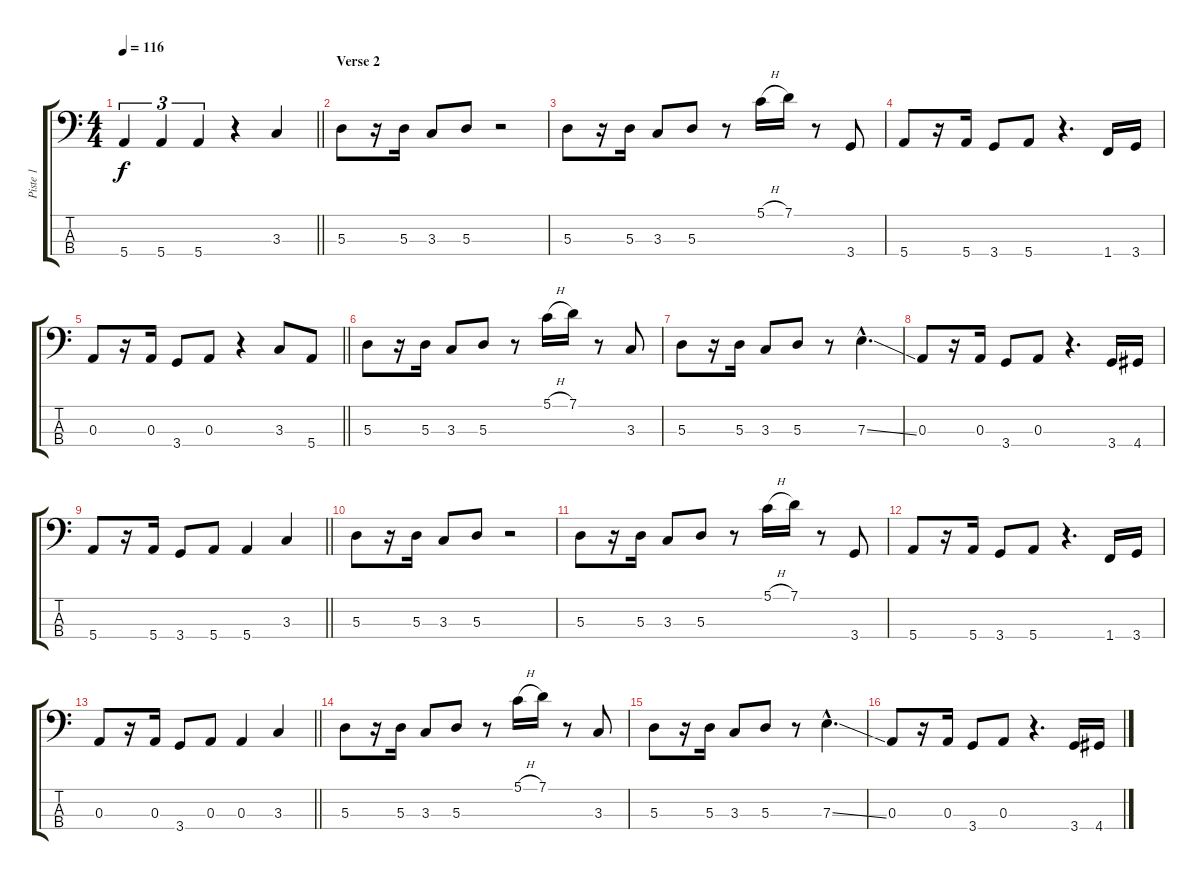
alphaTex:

\track ("Piste 1" "Piste 1") {instrument electricbassfinger}
\staff {score tabs}
\tuning (G2 D2 A1 E1) {hide}
\ts (4 4)
\tempo 116
\clef f4
\barLineRight lightlight
\ks c
5.4.4{tu (3 2) dy f} 5.4.4{tu (3 2)} 5.4.4{tu (3 2)} r.4 3.3.4 |
\section ("" "Verse 2")
5.3.8 r.16 5.3.16 3.3.8 5.3.8 r.2 |
5.3.8 r.16 5.3.16 3.3.8 5.3.8 r.8 5.1{h}.16 7.1.16 r.8 3.4.8 |
5.4.8 r.16 5.4.16 3.4.8 5.4.8 r.4{d} 1.4.16 3.4.16 |
\barLineRight lightlight
0.3.8 r.16 0.3.16 3.4.8 0.3.8 r.4 3.3.8 5.4.8 |
5.3.8 r.16 5.3.16 3.3.8 5.3.8 r.8 5.1{h}.16 7.1.16 r.8 3.3.8 |
5.3.8 r.16 5.3.16 3.3.8 5.3.8 r.8 7.3{ss hac}.4{d} |
0.3.8 r.16 0.3.16 3.4.8 0.3.8 r.4{d} 3.4.16 4.4.16 |
\barLineRight lightlight
5.4.8 r.16 5.4.16 3.4.8 5.4.8 5.4.4 3.3.4 |
5.3.8 r.16 5.3.16 3.3.8 5.3.8 r.2 |
5.3.8 r.16 5.3.16 3.3.8 5.3.8 r.8 5.1{h}.16 7.1.16 r.8 3.4.8 |
5.4.8 r.16 5.4.16 3.4.8 5.4.8 r.4{d} 1.4.16 3.4.16 |
\barLineRight lightlight
0.3.8 r.16 0.3.16 3.4.8 0.3.8 0.3.4 3.3.4 |
5.3.8 r.16 5.3.16 3.3.8 5.3.8 r.8 5.1{h}.16 7.1.16 r.8 3.3.8 |
5.3.8 r.16 5.3.16 3.3.8 5.3.8 r.8 7.3{ss hac}.4{d} |
0.3.8 r.16 0.3.16 3.4.8 0.3.8 r.4{d} 3.4.16 4.4.16
